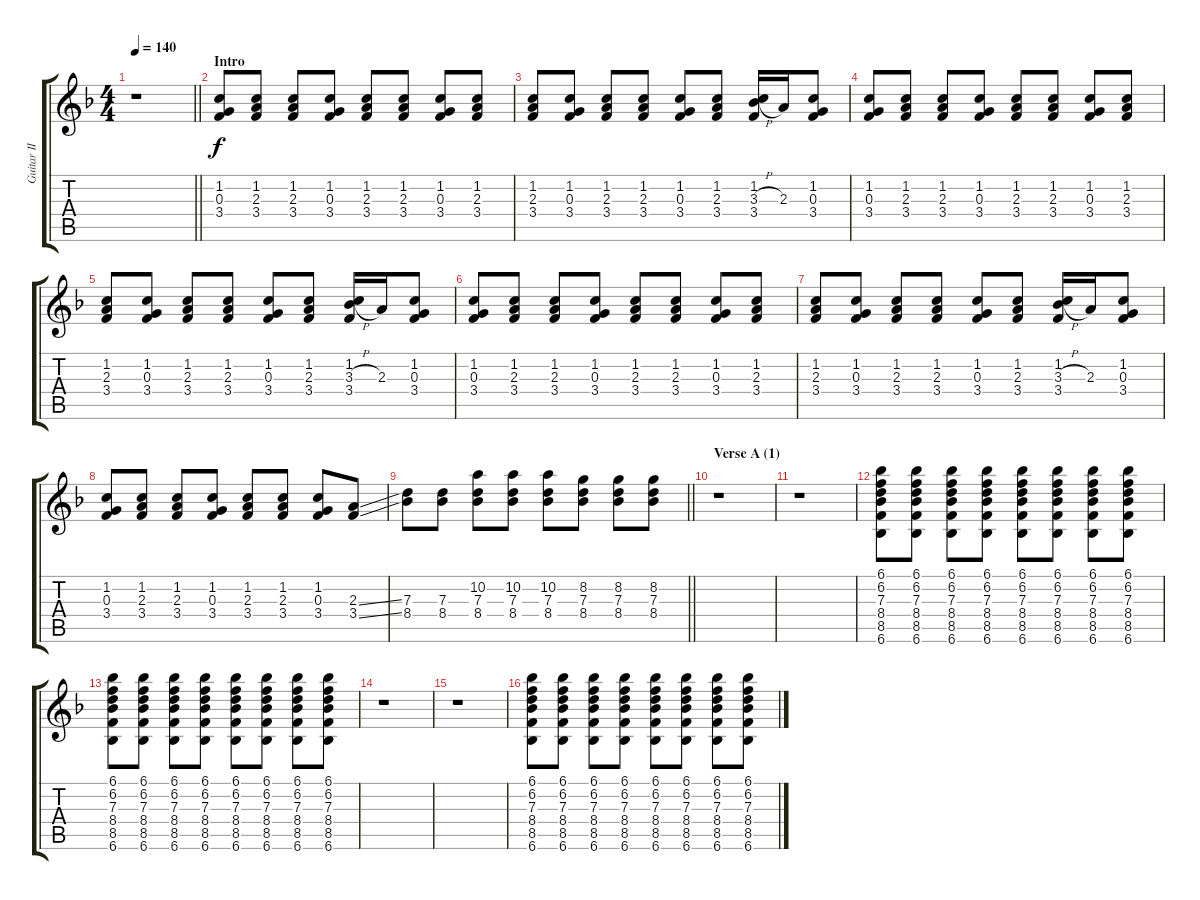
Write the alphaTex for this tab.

\track ("Guitar II (Aiji)" "Guitar II ") {instrument distortionguitar}
\staff {score tabs}
\tuning (E4 B3 G3 D3 A2 E2) {hide}
\ts (4 4)
\tempo 140
\clef g2
\barLineRight lightlight
\ks f
r.1{dy f instrument distortionguitar} |
\section ("" "Intro")
(1.2 0.3 3.4).8 (1.2 2.3 3.4).8 (1.2 2.3 3.4).8 (1.2 0.3 3.4).8 (1.2 2.3 3.4).8 (1.2 2.3 3.4).8 (1.2 0.3 3.4).8 (1.2 2.3 3.4).8 |
(1.2 2.3 3.4).8 (1.2 0.3 3.4).8 (1.2 2.3 3.4).8 (1.2 2.3 3.4).8 (1.2 0.3 3.4).8 (1.2 2.3 3.4).8 (1.2 3.3{h} 3.4).16 2.3.16 (1.2 0.3 3.4).8 |
(1.2 0.3 3.4).8 (1.2 2.3 3.4).8 (1.2 2.3 3.4).8 (1.2 0.3 3.4).8 (1.2 2.3 3.4).8 (1.2 2.3 3.4).8 (1.2 0.3 3.4).8 (1.2 2.3 3.4).8 |
(1.2 2.3 3.4).8 (1.2 0.3 3.4).8 (1.2 2.3 3.4).8 (1.2 2.3 3.4).8 (1.2 0.3 3.4).8 (1.2 2.3 3.4).8 (1.2 3.3{h} 3.4).16 2.3.16 (1.2 0.3 3.4).8 |
(1.2 0.3 3.4).8 (1.2 2.3 3.4).8 (1.2 2.3 3.4).8 (1.2 0.3 3.4).8 (1.2 2.3 3.4).8 (1.2 2.3 3.4).8 (1.2 0.3 3.4).8 (1.2 2.3 3.4).8 |
(1.2 2.3 3.4).8 (1.2 0.3 3.4).8 (1.2 2.3 3.4).8 (1.2 2.3 3.4).8 (1.2 0.3 3.4).8 (1.2 2.3 3.4).8 (1.2 3.3{h} 3.4).16 2.3.16 (1.2 0.3 3.4).8 |
(1.2 0.3 3.4).8 (1.2 2.3 3.4).8 (1.2 2.3 3.4).8 (1.2 0.3 3.4).8 (1.2 2.3 3.4).8 (1.2 2.3 3.4).8 (1.2 0.3 3.4).8 (2.3{ss} 3.4{ss}).8 |
\barLineRight lightlight
(7.3 8.4).8 (7.3 8.4).8 (10.2 7.3 8.4).8 (10.2 7.3 8.4).8 (10.2 7.3 8.4).8 (8.2 7.3 8.4).8 (8.2 7.3 8.4).8 (8.2 7.3 8.4).8 |
\section ("" "Verse A (1)")
r.1 |
r.1 |
(6.1 6.2 7.3 8.4 8.5 6.6).8 (6.1 6.2 7.3 8.4 8.5 6.6).8 (6.1 6.2 7.3 8.4 8.5 6.6).8 (6.1 6.2 7.3 8.4 8.5 6.6).8 (6.1 6.2 7.3 8.4 8.5 6.6).8 (6.1 6.2 7.3 8.4 8.5 6.6).8 (6.1 6.2 7.3 8.4 8.5 6.6).8 (6.1 6.2 7.3 8.4 8.5 6.6).8 |
(6.1 6.2 7.3 8.4 8.5 6.6).8 (6.1 6.2 7.3 8.4 8.5 6.6).8 (6.1 6.2 7.3 8.4 8.5 6.6).8 (6.1 6.2 7.3 8.4 8.5 6.6).8 (6.1 6.2 7.3 8.4 8.5 6.6).8 (6.1 6.2 7.3 8.4 8.5 6.6).8 (6.1 6.2 7.3 8.4 8.5 6.6).8 (6.1 6.2 7.3 8.4 8.5 6.6).8 |
r.1 |
r.1 |
(6.1 6.2 7.3 8.4 8.5 6.6).8 (6.1 6.2 7.3 8.4 8.5 6.6).8 (6.1 6.2 7.3 8.4 8.5 6.6).8 (6.1 6.2 7.3 8.4 8.5 6.6).8 (6.1 6.2 7.3 8.4 8.5 6.6).8 (6.1 6.2 7.3 8.4 8.5 6.6).8 (6.1 6.2 7.3 8.4 8.5 6.6).8 (6.1 6.2 7.3 8.4 8.5 6.6).8
